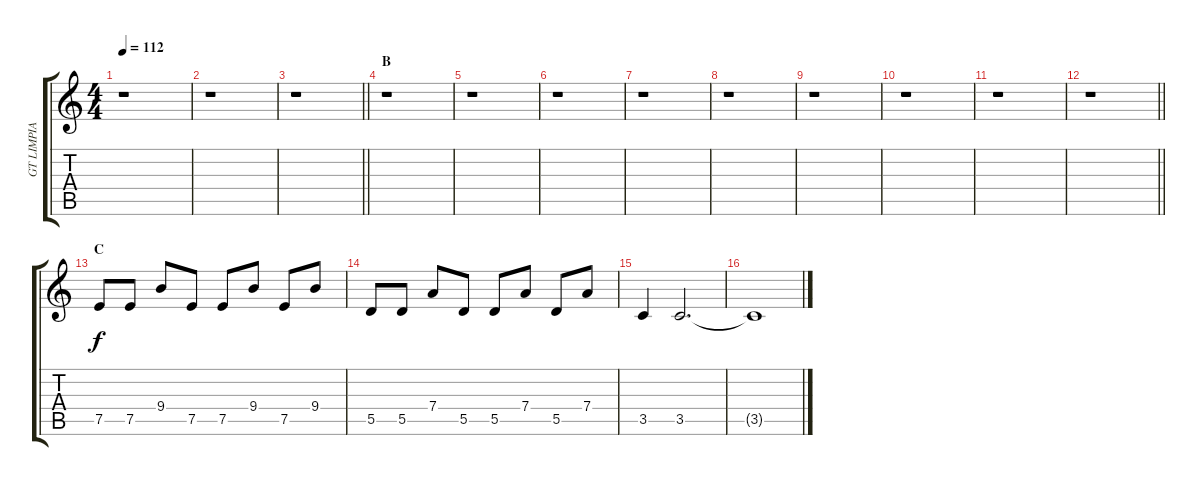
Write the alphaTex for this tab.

\track ("GT LIMPIA" "GT LIMPIA") {instrument electricguitarclean}
\staff {score tabs}
\tuning (E4 B3 G3 D3 A2 E2) {hide}
\ts (4 4)
\tempo 112
\clef g2
\ks c
r.1{dy f} |
r.1 |
\barLineRight lightlight
r.1 |
\section ("" "B")
r.1 |
r.1 |
r.1 |
r.1 |
r.1 |
r.1 |
r.1 |
r.1 |
\barLineRight lightlight
r.1 |
\section ("" "C")
7.5.8 7.5.8 9.4.8 7.5.8 7.5.8 9.4.8 7.5.8 9.4.8 |
5.5.8 5.5.8 7.4.8 5.5.8 5.5.8 7.4.8 5.5.8 7.4.8 |
3.5.4 3.5.2{d} |
3.5{t}.1
